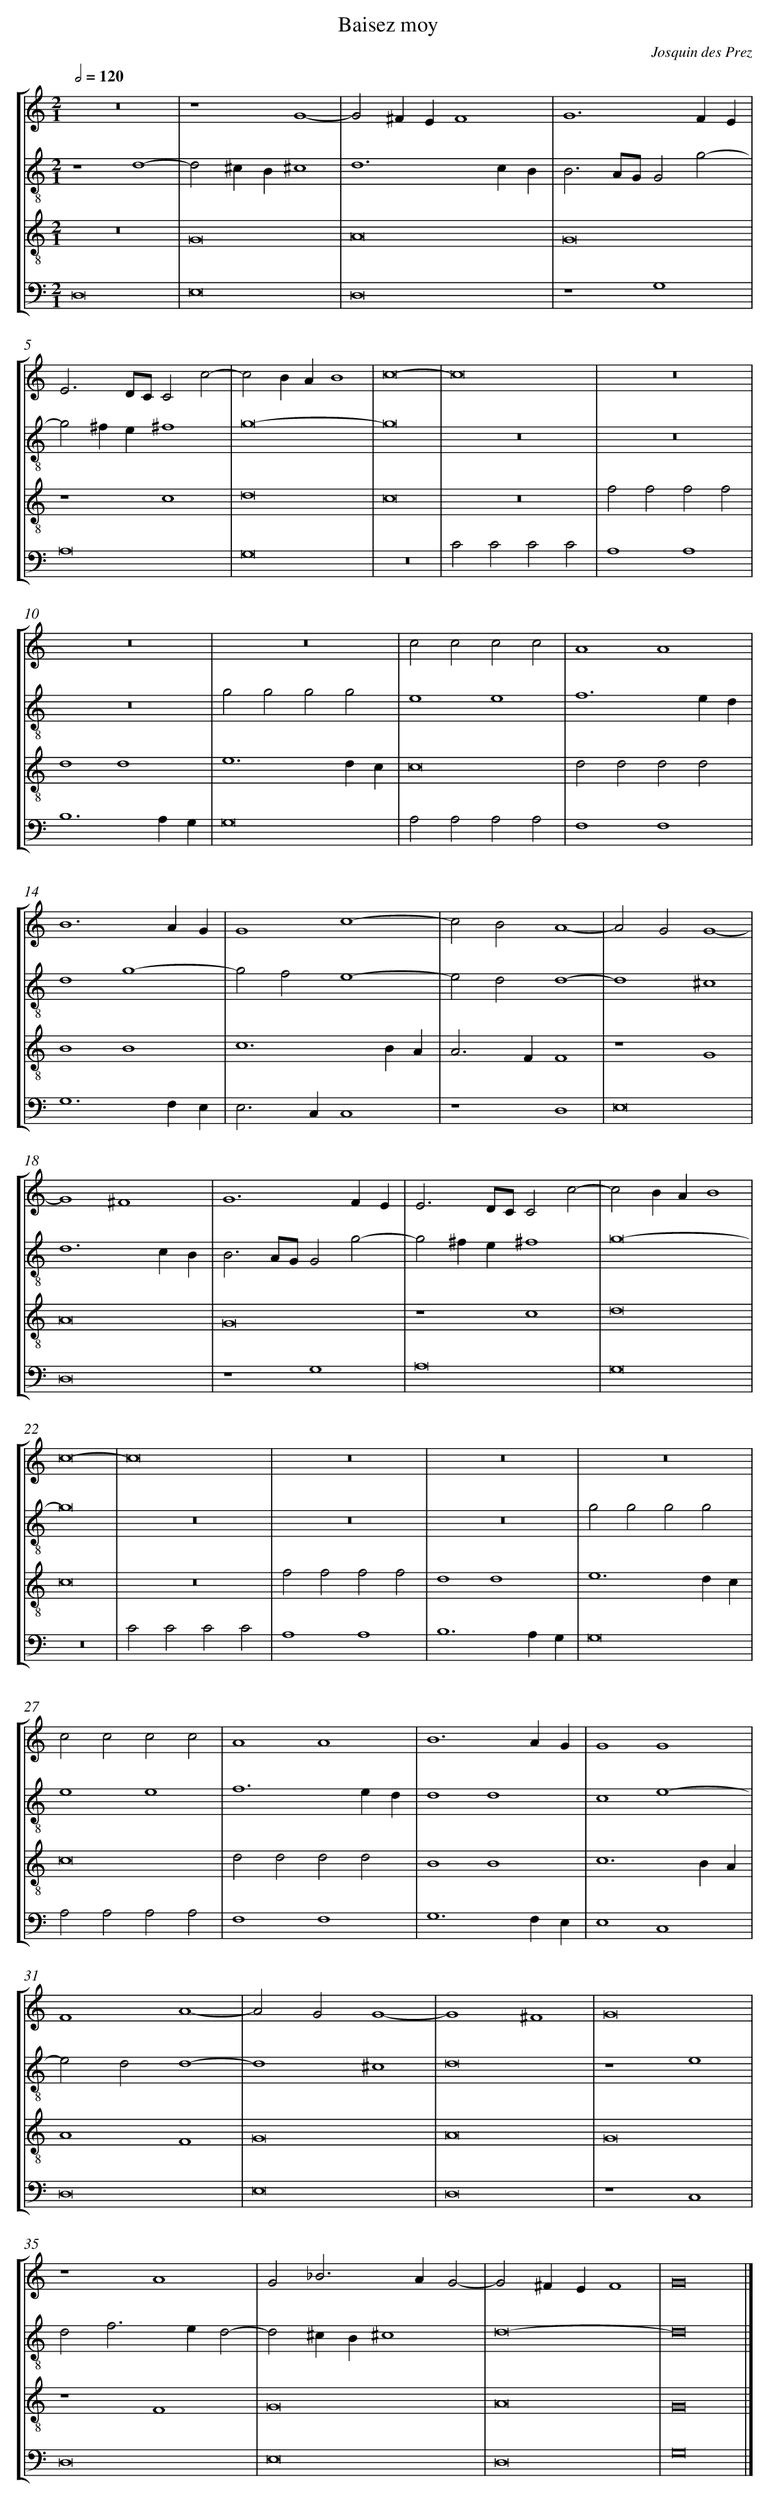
X:1
T:Baisez moy
C: Josquin des Prez
L: 1/4
M: 2/1
Q: 1/2=120
%%staves [1 2 3 4]
V: 1 clef=treble
V: 2 clef=treble-8
V: 3 clef=treble-8
V: 4 clef=bass
K: C
[V:1] z8 |
[V:2] z4d4- |
[V:3] z8 |
[V:4] D,8 |
[V:1] z4G4- |
[V:2] d2^cB^c4 |
[V:3] G8 |
[V:4] E,8 |
[V:1] G2^FEF4 |
[V:2] d6cB |
[V:3] A8 |
[V:4] D,8 |
[V:1] G6FE |
[V:2] B3A/G/G2g2- |
[V:3] G8 |
[V:4] z4G,4 |
[V:1] E3D/C/C2c2- |
[V:2] g2^fe^f4 |
[V:3] z4c4 |
[V:4] A,8 |
[V:1] c2BAB4 |
[V:2] g8- |
[V:3] d8 |
[V:4] G,8 |
[V:1] c8- |
[V:2] g8 |
[V:3] c8 |
[V:4] z8 |
[V:1] c8 |
[V:2] z8 |
[V:3] z8 |
[V:4] C2C2C2C2 |
[V:1] z8 |
[V:2] z8 |
[V:3] f2f2f2f2 |
[V:4] A,4A,4 |
[V:1] z8 |
[V:2] z8 |
[V:3] d4d4 |
[V:4] B,6A,G, |
[V:1] z8 |
[V:2] g2g2g2g2 |
[V:3] e6dc |
[V:4] G,8 |
[V:1] c2c2c2c2 |
[V:2] e4e4 |
[V:3] c8 |
[V:4] A,2A,2A,2A,2 |
[V:1] A4A4 |
[V:2] f6ed |
[V:3] d2d2d2d2 |
[V:4] F,4F,4 |
[V:1] B6AG |
[V:2] d4g4- |
[V:3] B4B4 |
[V:4] G,6F,E, |
[V:1] G4c4- |
[V:2] g2f2e4- |
[V:3] c6BA |
[V:4] E,3C,C,4 |
[V:1] c2B2A4- |
[V:2] e2d2d4- |
[V:3] A3FF4 |
[V:4] z4D,4 |
[V:1] A2G2G4- |
[V:2] d4^c4 |
[V:3] z4G4 |
[V:4] E,8 |
[V:1] G4^F4 |
[V:2] d6cB |
[V:3] A8 |
[V:4] D,8 |
[V:1] G6FE |
[V:2] B3A/G/G2g2- |
[V:3] G8 |
[V:4] z4G,4 |
[V:1] E3D/C/C2c2- |
[V:2] g2^fe^f4 |
[V:3] z4c4 |
[V:4] A,8 |
[V:1] c2BAB4 |
[V:2] g8- |
[V:3] d8 |
[V:4] G,8 |
[V:1] c8- |
[V:2] g8 |
[V:3] c8 |
[V:4] z8 |
[V:1] c8 |
[V:2] z8 |
[V:3] z8 |
[V:4] C2C2C2C2 |
[V:1] z8 |
[V:2] z8 |
[V:3] f2f2f2f2 |
[V:4] A,4A,4 |
[V:1] z8 |
[V:2] z8 |
[V:3] d4d4 |
[V:4] B,6A,G, |
[V:1] z8 |
[V:2] g2g2g2g2 |
[V:3] e6dc |
[V:4] G,8 |
[V:1] c2c2c2c2 |
[V:2] e4e4 |
[V:3] c8 |
[V:4] A,2A,2A,2A,2 |
[V:1] A4A4 |
[V:2] f6ed |
[V:3] d2d2d2d2 |
[V:4] F,4F,4 |
[V:1] B6AG |
[V:2] d4d4 |
[V:3] B4B4 |
[V:4] G,6F,E, |
[V:1] G4G4 |
[V:2] c4e4- |
[V:3] c6BA |
[V:4] E,4C,4 |
[V:1] F4A4- |
[V:2] e2d2d4- |
[V:3] A4F4 |
[V:4] D,8 |
[V:1] A2G2G4- |
[V:2] d4^c4 |
[V:3] G8 |
[V:4] E,8 |
[V:1] G4^F4 |
[V:2] d8 |
[V:3] A8 |
[V:4] D,8 |
[V:1] G8 |
[V:2] z4e4 |
[V:3] G8 |
[V:4] z4C,4 |
[V:1] z4A4 |
[V:2] d2f3ed2- |
[V:3] z4F4 |
[V:4] D,8 |
[V:1] G2_B3AG2- |
[V:2] d2^cB^c4 |
[V:3] G8 |
[V:4] E,8 |
[V:1] G2^FEF4 |
[V:2] d8- |
[V:3] A8 |
[V:4] D,8 |
[V:1] G8 |]
[V:2] d8 |]
[V:3] G8 |]
[V:4] G,8 |]
